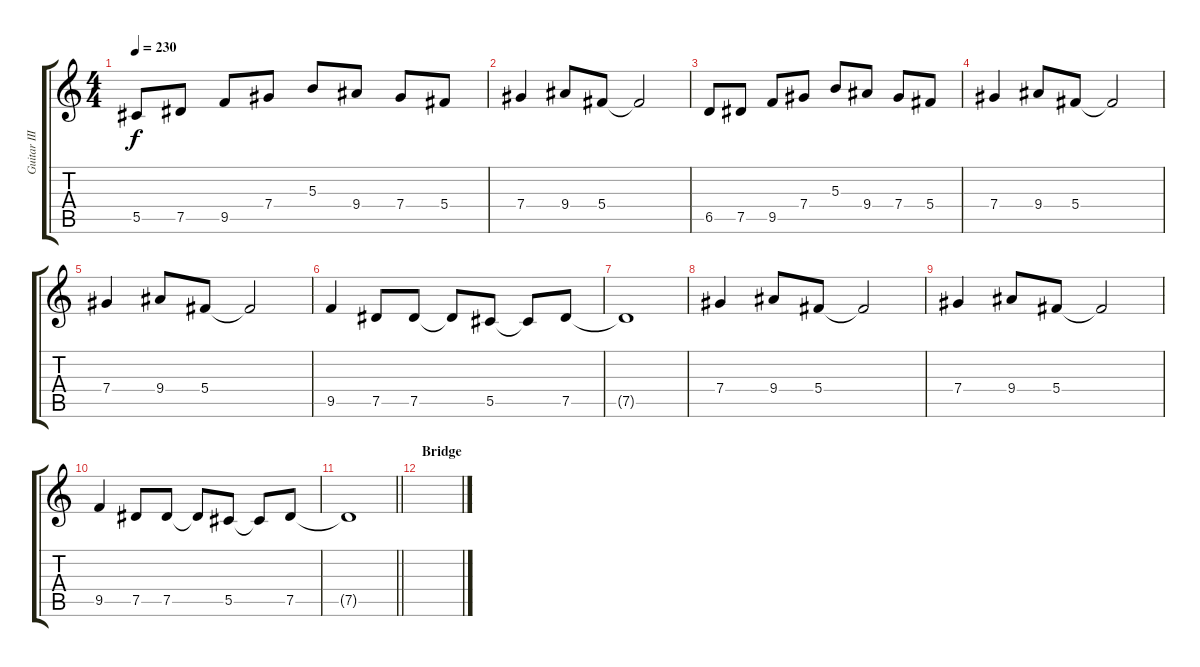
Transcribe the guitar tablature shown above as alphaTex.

\track ("Guitar III" "Guitar III") {instrument distortionguitar}
\staff {score tabs}
\tuning (Eb4 Bb3 Gb3 Db3 Ab2 Eb2) {hide}
\ts (4 4)
\tempo 230
\clef g2
\ks c
5.5.8{dy f} 7.5.8 9.5.8 7.4.8 5.3.8 9.4.8 7.4.8 5.4.8 |
7.4.4 9.4.8 5.4.8 5.4{t}.2 |
6.5.8 7.5.8 9.5.8 7.4.8 5.3.8 9.4.8 7.4.8 5.4.8 |
7.4.4 9.4.8 5.4.8 5.4{t}.2 |
7.4.4 9.4.8 5.4.8 5.4{t}.2 |
9.5.4 7.5.8 7.5.8 7.5{t}.8 5.5.8 5.5{t}.8 7.5.8 |
7.5{t}.1 |
7.4.4 9.4.8 5.4.8 5.4{t}.2 |
7.4.4 9.4.8 5.4.8 5.4{t}.2 |
9.5.4 7.5.8 7.5.8 7.5{t}.8 5.5.8 5.5{t}.8 7.5.8 |
\barLineRight lightlight
7.5{t}.1 |
\section ("" "Bridge")
